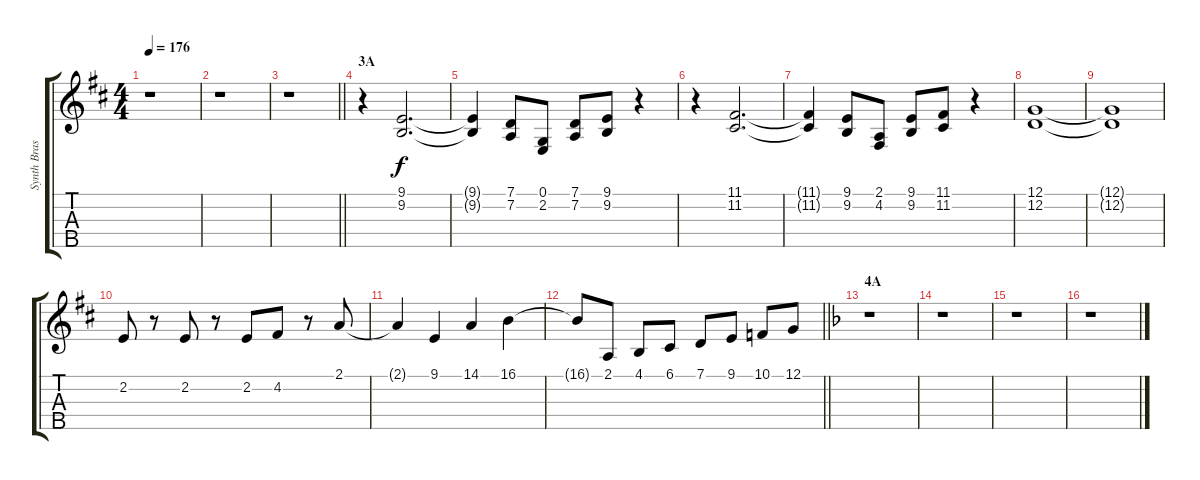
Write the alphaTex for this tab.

\track ("Synth Brass II" "Synth Bras") {instrument brasssection}
\staff {score tabs}
\tuning (G3 D3 A2 E2 B1) {hide}
\ts (4 4)
\tempo 176
\clef g2
\ks d
r.1{dy f} |
r.1 |
\barLineRight lightlight
r.1 |
\section ("" "3A")
r.4 (9.1 9.2).2{d} |
(9.1{t} 9.2{t}).4 (7.1 7.2).8 (0.1 2.2).8 (7.1 7.2).8 (9.1 9.2).8 r.4 |
r.4 (11.1 11.2).2{d} |
(11.1{t} 11.2{t}).4 (9.1 9.2).8 (2.1 4.2).8 (9.1 9.2).8 (11.1 11.2).8 r.4 |
(12.1 12.2).1 |
(12.1{t} 12.2{t}).1 |
2.2.8{ot 8vb} r.8{ot 8vb} 2.2.8{ot 8vb} r.8{ot 8vb} 2.2.8{ot 8vb} 4.2.8{ot 8vb} r.8{ot 8vb} 2.1.8{ot 8vb} |
2.1{t}.4{ot 8vb} 9.1.4 14.1.4 16.1.4 |
\barLineRight lightlight
16.1{t}.8 2.1.8 4.1.8 6.1.8 7.1.8 9.1.8 10.1.8 12.1.8 |
\section ("" "4A")
\ks f
r.1 |
r.1 |
r.1 |
r.1
